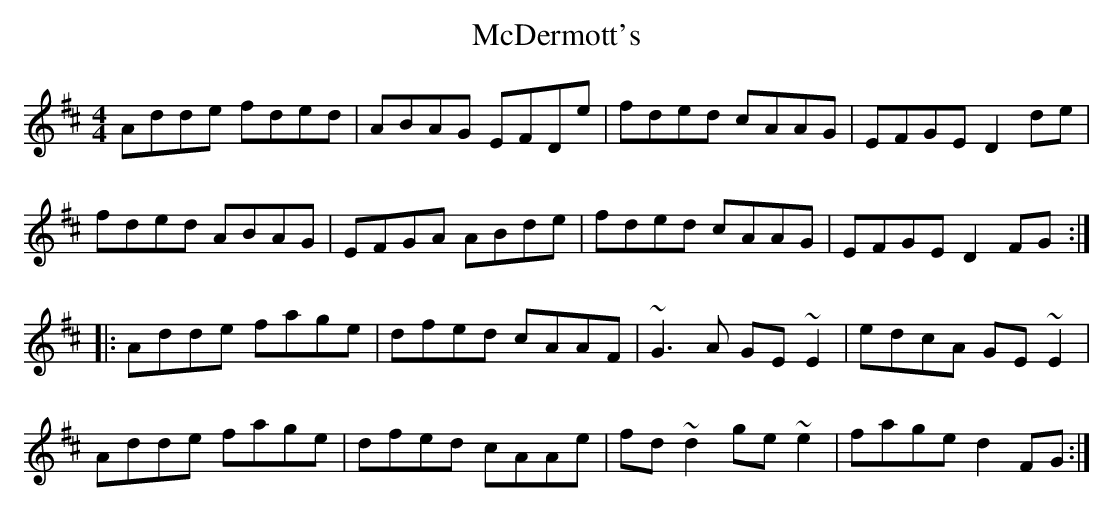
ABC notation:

X:1
T:McDermott's
M:4/4
L:1/8
K:D
Adde fded|ABAG EFDe|fded cAAG|EFGE D2de|
fded ABAG|EFGA ABde|fded cAAG|EFGE D2FG:|
|:Adde fage|dfed cAAF|~G3A GE~E2|edcA GE~E2|
Adde fage|dfed cAAe|fd~d2 ge~e2|fage d2FG:|
